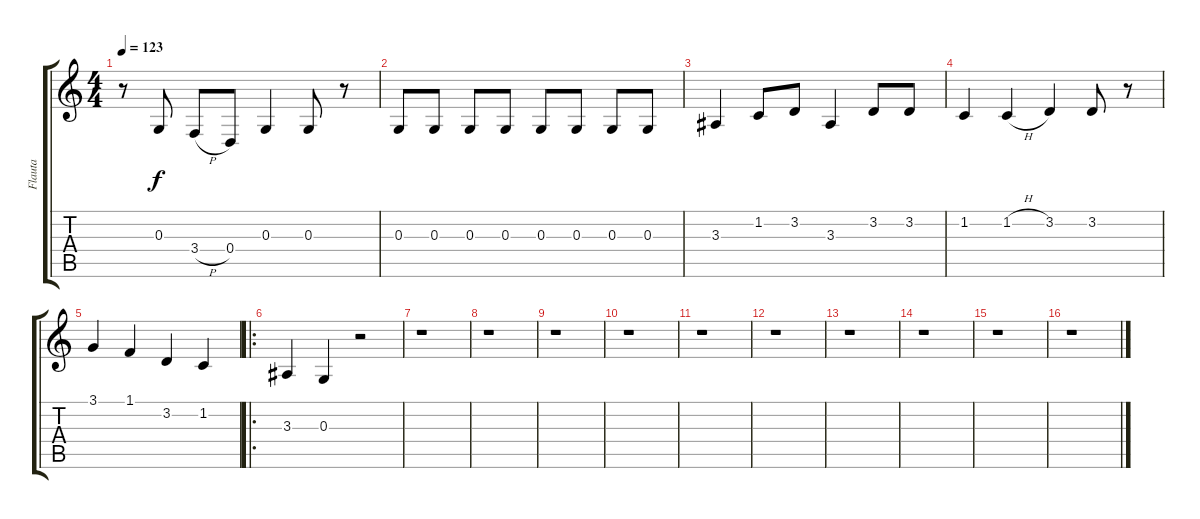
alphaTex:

\track ("Flauta" "Flauta") {instrument flute}
\staff {score tabs}
\tuning (E4 B3 G3 D3 A2 E2) {hide}
\ts (4 4)
\tempo 123
\clef g2
\ks c
r.8{dy f} 0.3.8 3.4{h}.8 0.4.8 0.3.4 0.3.8 r.8 |
0.3.8 0.3.8 0.3.8 0.3.8 0.3.8 0.3.8 0.3.8 0.3.8 |
3.3.4 1.2.8 3.2.8 3.3.4 3.2.8 3.2.8 |
1.2.4 1.2{h}.4 3.2.4 3.2.8 r.8 |
3.1.4 1.1.4 3.2.4 1.2.4 |
\ro
3.3.4 0.3.4 r.2 |
r.1 |
r.1 |
r.1 |
r.1 |
r.1 |
r.1 |
r.1 |
r.1 |
r.1 |
r.1
